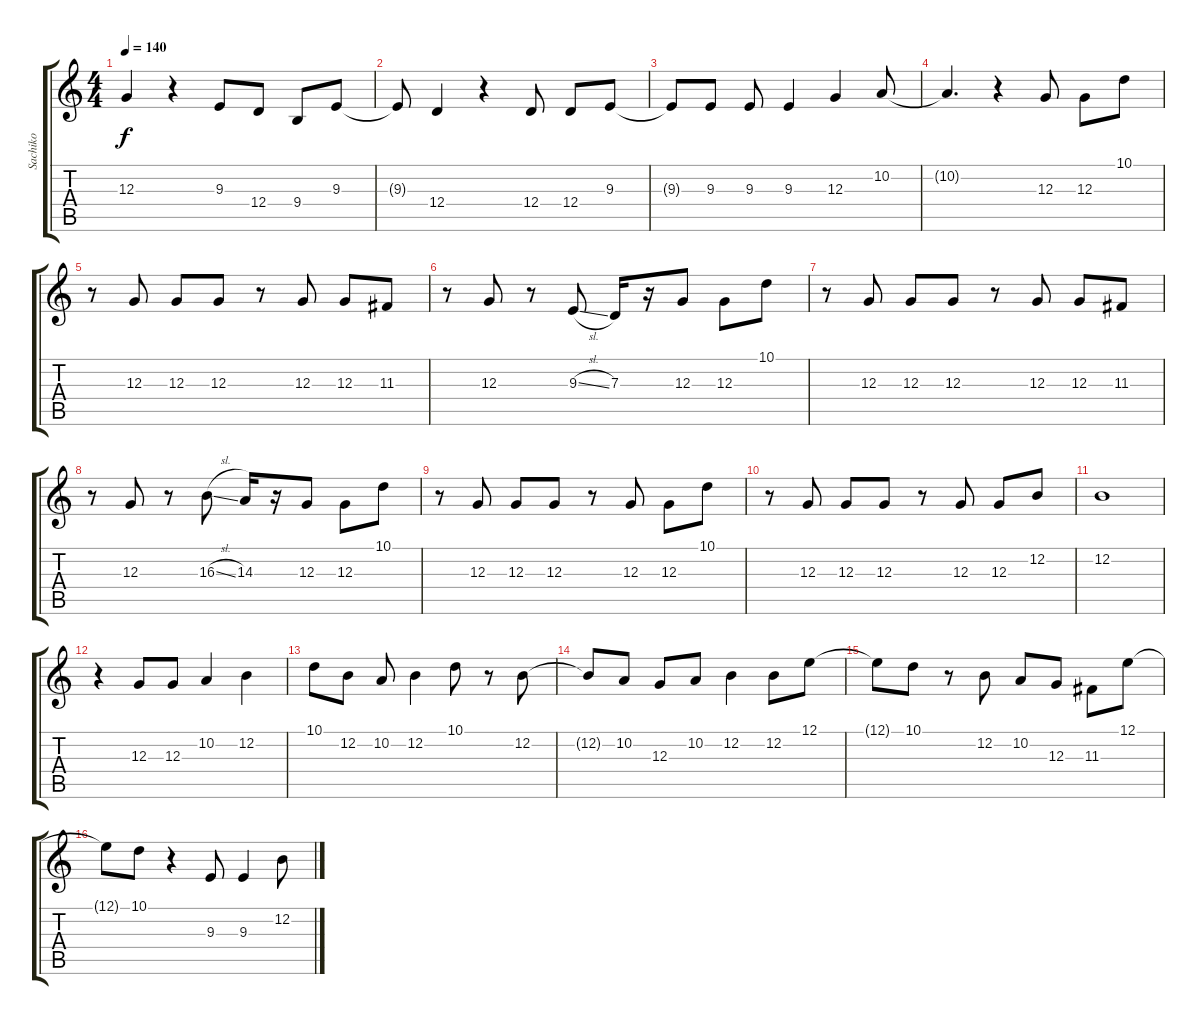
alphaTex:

\track ("Sachiko" "Sachiko") {instrument viola}
\staff {score tabs}
\tuning (E4 B3 G3 D3 A2 E2) {hide}
\ts (4 4)
\tempo 140
\clef g2
\ks c
12.3.4{dy f} r.4 9.3.8 12.4.8 9.4.8 9.3.8 |
9.3{t}.8 12.4.4 r.4 12.4.8 12.4.8 9.3.8 |
9.3{t}.8 9.3.8 9.3.8 9.3.4 12.3.4 10.2.8 |
10.2{t}.4{d} r.4 12.3.8 12.3.8 10.1.8 |
r.8 12.3.8 12.3.8 12.3.8 r.8 12.3.8 12.3.8 11.3.8 |
r.8 12.3.8 r.8 9.3{sl}.8 7.3.16 r.16 12.3.8 12.3.8 10.1.8 |
r.8 12.3.8 12.3.8 12.3.8 r.8 12.3.8 12.3.8 11.3.8 |
r.8 12.3.8 r.8 16.3{sl}.8 14.3.16 r.16 12.3.8 12.3.8 10.1.8 |
r.8 12.3.8 12.3.8 12.3.8 r.8 12.3.8 12.3.8 10.1.8 |
r.8 12.3.8 12.3.8 12.3.8 r.8 12.3.8 12.3.8 12.2.8 |
12.2.1 |
r.4 12.3.8 12.3.8 10.2.4 12.2.4 |
10.1.8 12.2.8 10.2.8 12.2.4 10.1.8 r.8 12.2.8 |
12.2{t}.8 10.2.8 12.3.8 10.2.8 12.2.4 12.2.8 12.1.8 |
12.1{t}.8 10.1.8 r.8 12.2.8 10.2.8 12.3.8 11.3.8 12.1.8 |
12.1{t}.8 10.1.8 r.4 9.3.8 9.3.4 12.2.8
